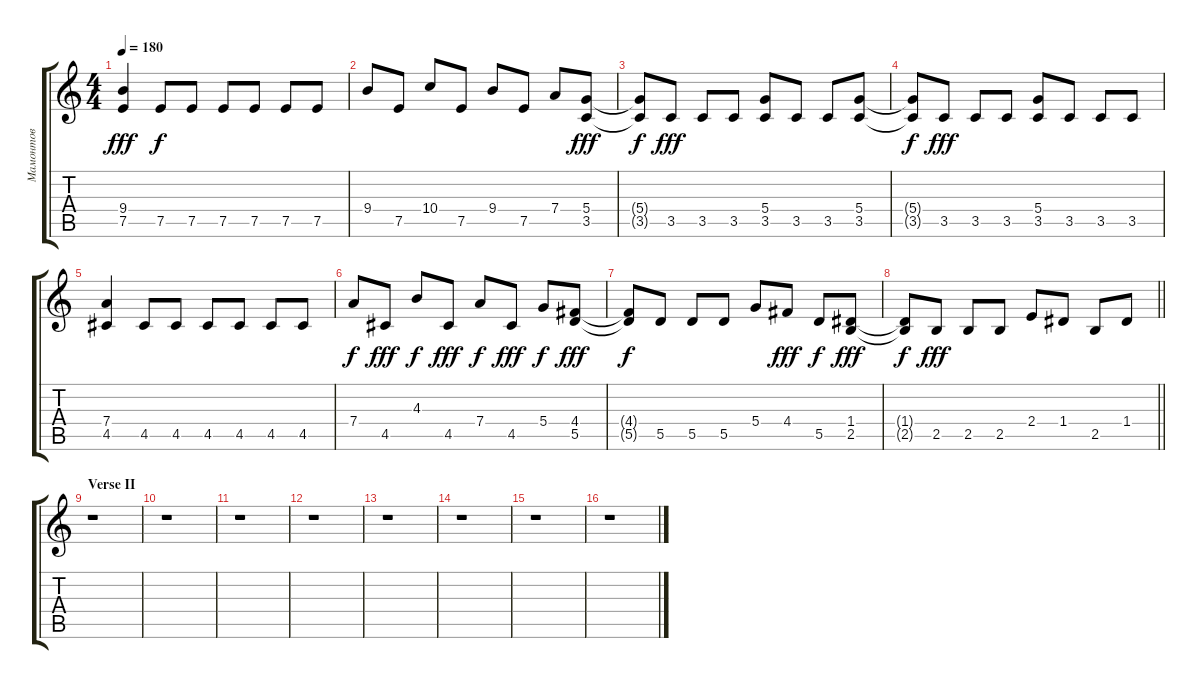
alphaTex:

\track ("Мамонтов" "Мамонтов") {instrument overdrivenguitar}
\staff {score tabs}
\tuning (E4 B3 G3 D3 A2 E2) {hide}
\ts (4 4)
\tempo 180
\clef g2
\ks c
(9.4 7.5).4{dy fff instrument distortionguitar} 7.5.8{dy f} 7.5.8 7.5.8 7.5.8 7.5.8 7.5.8 |
9.4.8 7.5.8 10.4.8 7.5.8 9.4.8 7.5.8 7.4.8 (5.4 3.5).8{dy fff} |
(5.4{t} 3.5{t}).8{dy f} 3.5.8{dy fff} 3.5.8 3.5.8 (5.4 3.5).8 3.5.8 3.5.8 (5.4 3.5).8 |
(5.4{t} 3.5{t}).8{dy f} 3.5.8{dy fff} 3.5.8 3.5.8 (5.4 3.5).8 3.5.8 3.5.8 3.5.8 |
(7.4 4.5).4 4.5.8 4.5.8 4.5.8 4.5.8 4.5.8 4.5.8 |
7.4.8{dy f} 4.5.8{dy fff} 4.3.8{dy f} 4.5.8{dy fff} 7.4.8{dy f} 4.5.8{dy fff} 5.4.8{dy f} (4.4 5.5).8{dy fff} |
(4.4{t} 5.5{t}).8{dy f} 5.5.8 5.5.8 5.5.8 5.4.8 4.4.8{dy fff} 5.5.8{dy f} (1.4 2.5).8{dy fff} |
\barLineRight lightlight
(1.4{t} 2.5{t}).8{dy f} 2.5.8{dy fff} 2.5.8 2.5.8 2.4.8 1.4.8 2.5.8 1.4.8 |
\section ("" "Verse II")
r.1 |
r.1 |
r.1 |
r.1 |
r.1 |
r.1 |
r.1 |
r.1
